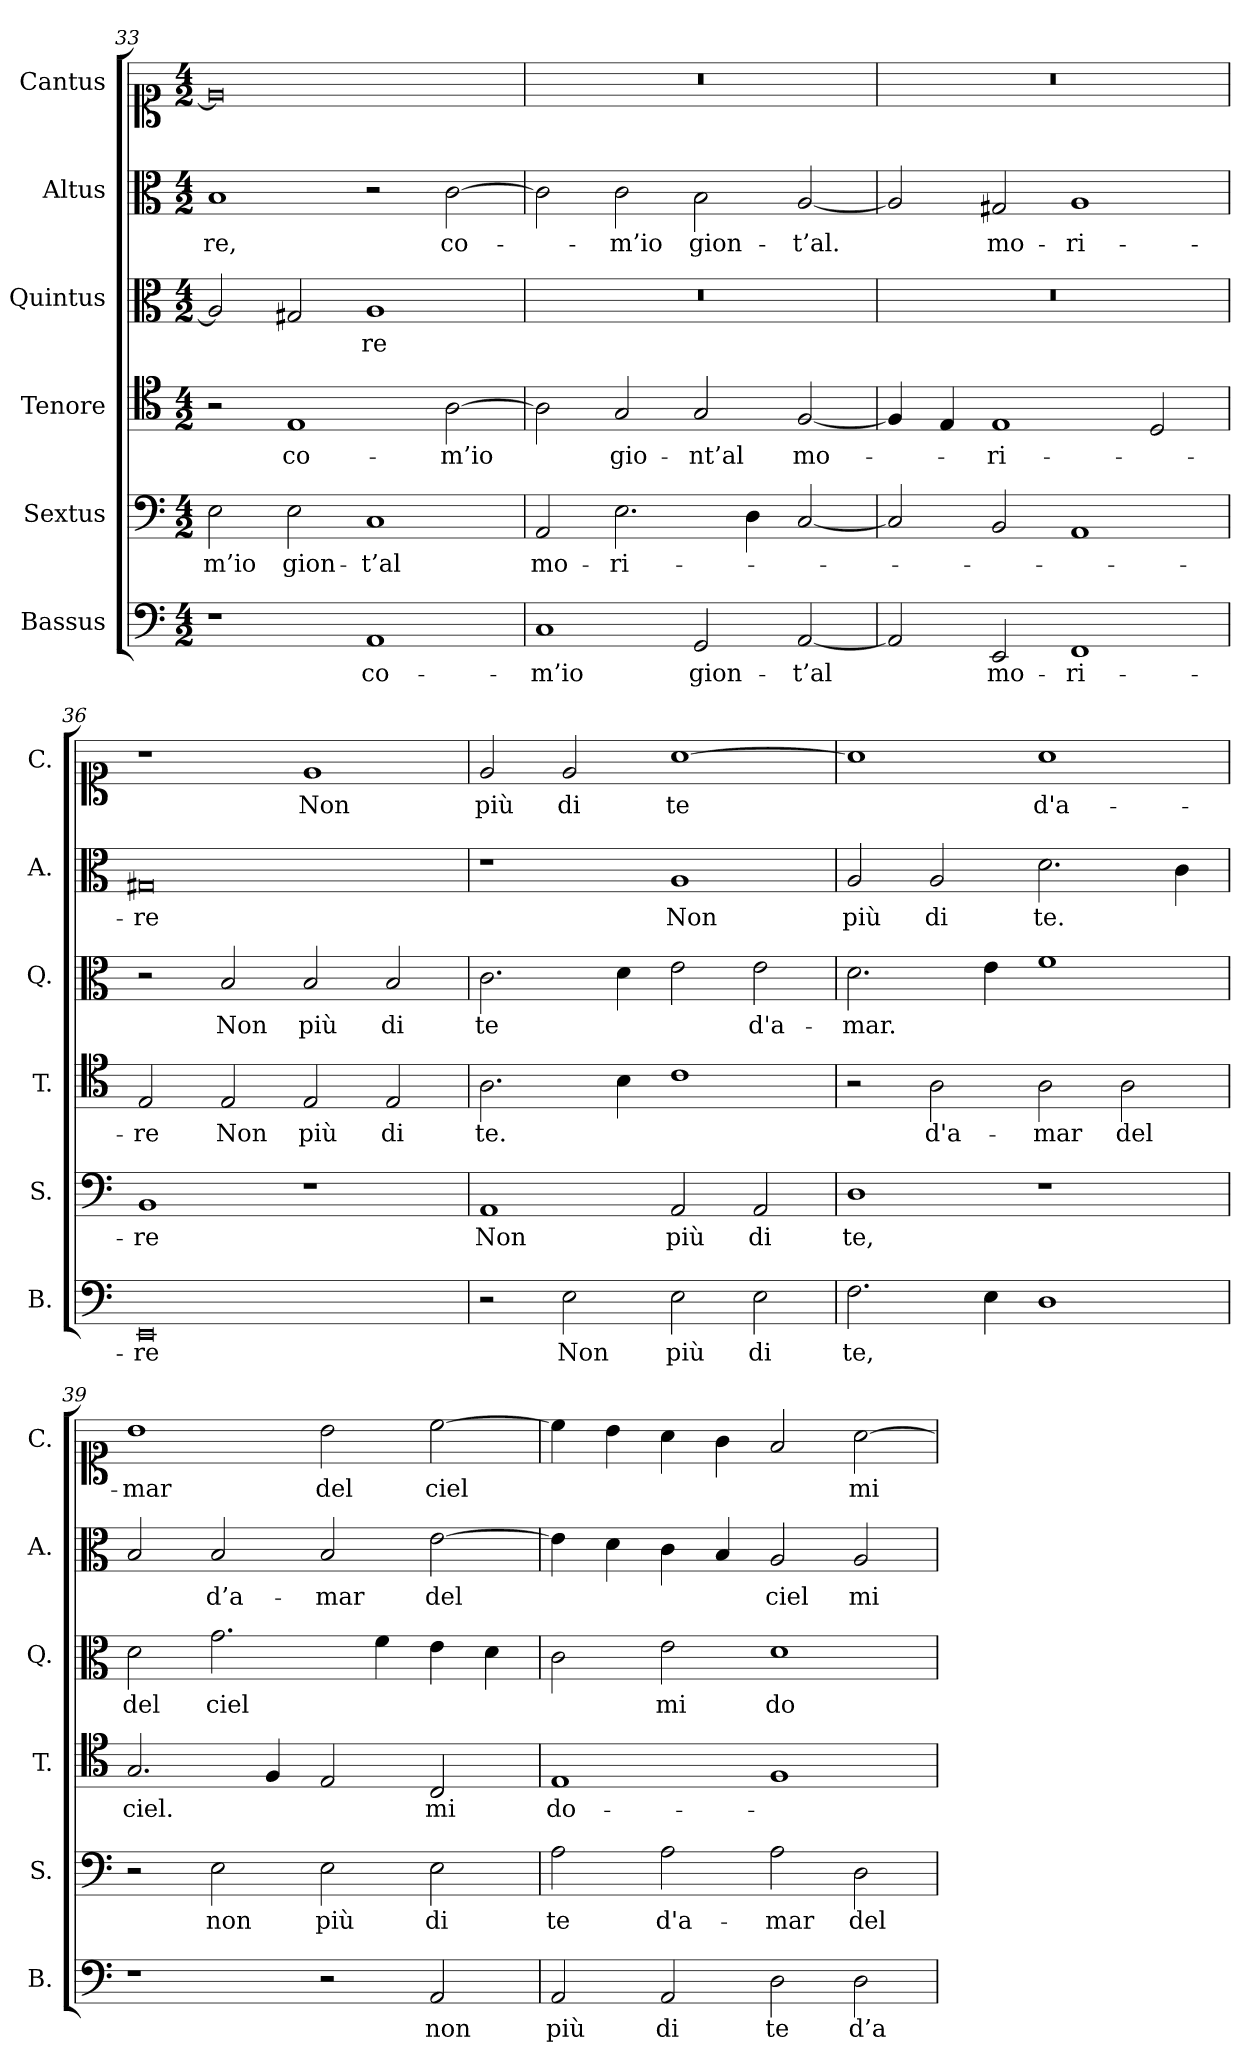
**kern	**text	**kern	**text	**kern	**text	**kern	**text	**kern	**text	**kern	**text
*part6	*part6	*part5	*part5	*part4	*part4	*part3	*part3	*part2	*part2	*part1	*part1
*staff6	*staff6	*staff5	*staff5	*staff4	*staff4	*staff3	*staff3	*staff2	*staff2	*staff1	*staff1
*I"Bassus	*	*I"Sextus	*	*I"Tenore	*	*I"Quintus	*	*I"Altus	*	*I"Cantus	*
*I'B.	*	*I'S.	*	*I'T.	*	*I'Q.	*	*I'A.	*	*I'C.	*
*clefF4	*	*clefF4	*	*clefC4	*	*clefC3	*	*clefC3	*	*clefC1	*
*k[]	*	*k[]	*	*k[]	*	*k[]	*	*k[]	*	*k[]	*
*M4/2	*	*M4/2	*	*M4/2	*	*M4/2	*	*M4/2	*	*M4/2	*
=33	=33	=33	=33	=33	=33	=33	=33	=33	=33	=33	=33
1r	.	2E\	-m’io	2r	.	2A/]	.	1B	-re,	0e]	.
.	.	2E\	gion-	1E	co-	2G#X/	.	.	.	.	.
1AA	co-	1C	-t’al	.	.	1A	-re	2r	.	.	.
.	.	.	.	[2A\	-m’io	.	.	[2c\	co-	.	.
!!LO:PB:g=z
=34	=34	=34	=34	=34	=34	=34	=34	=34	=34	=34	=34
1C	-m’io	2AA/	mo-	2A\]	.	0r	.	2c\]	.	0r	.
.	.	2.E\	-ri-	2G/	gio-	.	.	2c\	-m’io	.	.
2GG/	gion-	.	.	2G/	-nt’al	.	.	2B\	gion-	.	.
.	.	4D\	.	.	.	.	.	.	.	.	.
[2AA/	-t’al	[2C/	.	[2F/	mo-	.	.	[2A/	-t’al.	.	.
=35	=35	=35	=35	=35	=35	=35	=35	=35	=35	=35	=35
2AA/]	.	2C/]	.	4F/]	.	0r	.	2A/]	.	0r	.
.	.	.	.	4E/	.	.	.	.	.	.	.
2EE/	mo-	2BB/	.	1E	-ri-	.	.	2G#X/	mo-	.	.
1FF	-ri-	1AA	.	.	.	.	.	1A	-ri-	.	.
.	.	.	.	2D/	.	.	.	.	.	.	.
=36	=36	=36	=36	=36	=36	=36	=36	=36	=36	=36	=36
0EE	-re	1BB	-re	2E/	-re	2r	.	0G#X	-re	1r	.
.	.	.	.	2E/	Non	2B/	Non	.	.	.	.
.	.	1r	.	2E/	più	2B/	più	.	.	1e	Non
.	.	.	.	2E/	di	2B/	di	.	.	.	.
=37	=37	=37	=37	=37	=37	=37	=37	=37	=37	=37	=37
2r	.	1AA	Non	2.A\	te.	2.c\	te	1r	.	2e/	più
2E\	Non	.	.	.	.	.	.	.	.	2e/	di
.	.	.	.	4B\	.	4d\	.	.	.	.	.
2E\	più	2AA/	più	1c	.	2e\	.	1A	Non	[1a	te
2E\	-di	2AA/	di	.	.	2e\	d'a-	.	.	.	.
=38	=38	=38	=38	=38	=38	=38	=38	=38	=38	=38	=38
2.F\	te,	1D	te,	2r	.	2.d\	-mar.	2A/	più	1a]	.
.	.	.	.	2A\	d'a-	.	.	2A/	di	.	.
4E\	.	.	.	.	.	4e\	.	.	.	.	.
1D	.	1r	.	2A\	-mar	1f	.	2.d\	te.	1a	d'a-
.	.	.	.	2A\	del	.	.	.	.	.	.
.	.	.	.	.	.	.	.	4c\	.	.	.
!!LO:LB:g=z
=39	=39	=39	=39	=39	=39	=39	=39	=39	=39	=39	=39
1r	.	2r	.	2.G/	ciel.	2d\	del	2B/	.	1b	-mar
.	.	2E\	non	.	.	2.g\	ciel	2B/	d’a-	.	.
.	.	.	.	4F/	.	.	.	.	.	.	.
2r	.	2E\	più	2E/	.	.	.	2B/	-mar	2b\	del
.	.	.	.	.	.	4f\	.	.	.	.	.
2AA/	non	2E\	di	2C/	mi	4e\	.	[2e\	del	[2cc\	ciel
.	.	.	.	.	.	4d\	.	.	.	.	.
=40	=40	=40	=40	=40	=40	=40	=40	=40	=40	=40	=40
2AA/	più	2A\	te	1E	do-	2c\	.	4e\]	.	4cc\]	.
.	.	.	.	.	.	.	.	4d\	.	4b\	.
2AA/	di	2A\	d'a-	.	.	2e\	mi	4c\	.	4a\	.
.	.	.	.	.	.	.	.	4B/	.	4g\	.
2D\	te	2A\	-mar	1F	.	1d	do-	2A/	ciel	2f/	.
2D\	d’a-	2D\	del	.	.	.	.	2A/	mi	[2a\	mi
=	=	=	=	=	=	=	=	=	=	=	=
*-	*-	*-	*-	*-	*-	*-	*-	*-	*-	*-	*-
